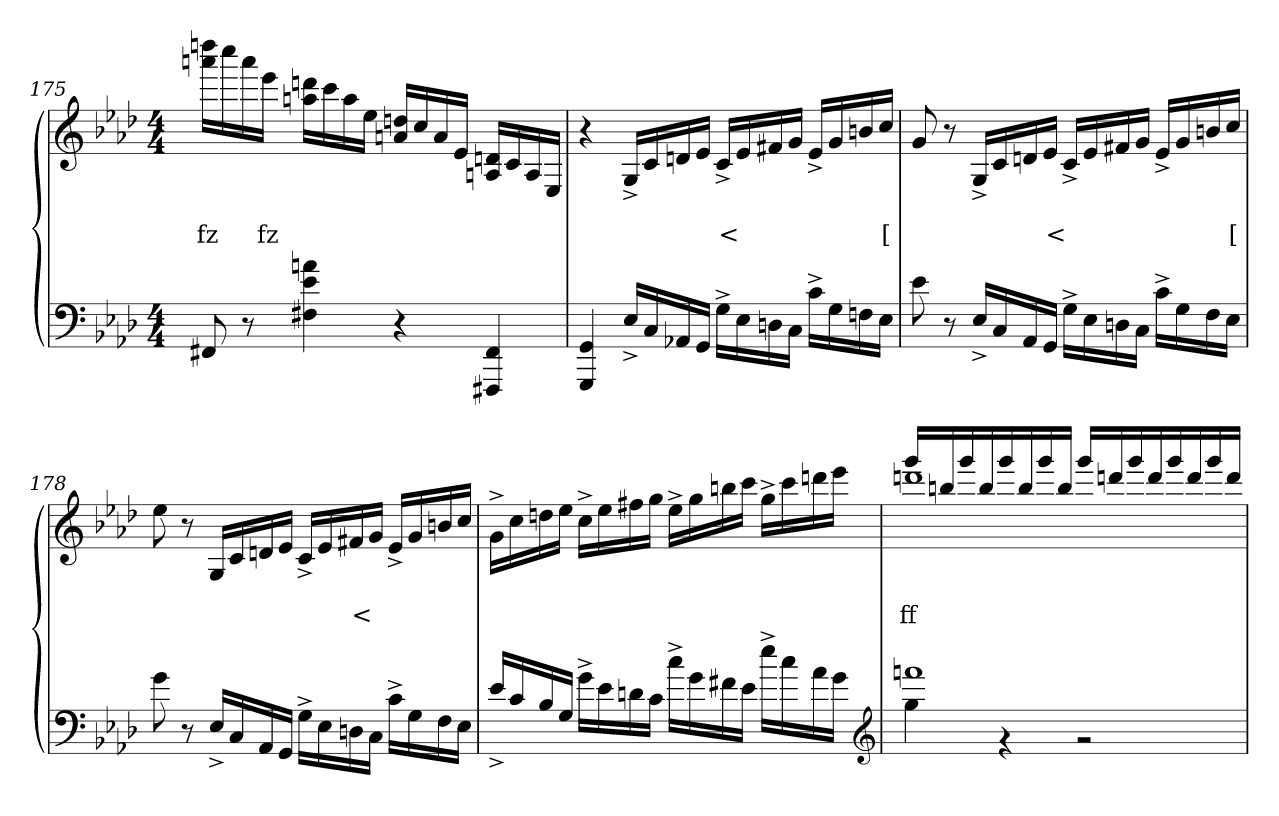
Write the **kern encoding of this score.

**kern	**kern	**text	**text
*part2	*part1	*part1	*part1
*staff2	*staff1	*staff1	*staff1
*clefF4	*clefG2	*	*
*k[b-e-a-d-]	*k[b-e-a-d-]	*	*
*M4/4	*M4/4	*	*
=175	=175	=175	=175
8FF#X	16ddddn 16aaanLL	.	fz
.	16cccc	.	.
8r	16aaa	.	.
.	16eee-JJ	.	fz
4an 4e- 4F#	16dddn 16aanLL	.	.
.	16ccc	.	.
.	16aa	.	.
.	16ee-JJ	.	.
4r	16ddn 16anLL	.	.
.	16cc	.	.
.	16a	.	.
.	16e-JJ	.	.
4FF# 4FFF#	16dn 16AnLL	.	.
.	16c	.	.
.	16A	.	.
.	16E-JJ	.	.
=176	=176	=176	=176
4GG 4GGG	4r	.	.
16E-^>LL	16G^>LL	.	.
16C	16c	.	.
16AA-X	16dn	.	.
16GGJJ	16e-JJ	.	.
16G^>LL	16c^>LL	.	<
16E-	16e-	.	.
16Dn	16f#X	.	.
16CJJ	16gJJ	.	.
16c^>LL	16e-^>LL	.	.
16G	16g	.	.
16Fn	16bn	.	.
16E-JJ	16ccJJ	.	[
=177	=177	=177	=177
8e-	8g	.	.
8r	8r	.	.
16E-^>LL	16G^>LL	.	.
16C	16c	.	.
16AA-	16dn	.	.
16GGJJ	16e-JJ	.	<
16G^>LL	16c^>LL	.	.
16E-	16e-	.	.
16Dn	16f#X	.	.
16CJJ	16gJJ	.	.
16c^>LL	16e-^>LL	.	.
16G	16g	.	.
16F	16bn	.	.
16E-JJ	16ccJJ	.	[
=178	=178	=178	=178
8g	8ee-	.	.
8r	8r	.	.
16E-^>LL	16GLL	.	.
16C	16c	.	.
16AA-	16dn	.	.
16GGJJ	16e-JJ	.	.
16G^>LL	16c^>LL	.	.
16E-	16e-	.	.
16Dn	16f#X	.	<
16CJJ	16gJJ	.	.
16c^>LL	16e-^>LL	.	.
16G	16g	.	.
16F	16bn	.	.
16E-JJ	16ccJJ	.	.
=179	=179	=179	=179
16e-^>\LL	16g^>LL	.	.
16c/	16cc	.	.
16B-/	16ddn	.	.
16G/JJ	16ee-JJ	.	.
16g^>LL	16cc^>LL	.	.
16e-	16ee-	.	.
16dn	16ff#X	.	.
16cJJ	16ggJJ	.	.
16cc^>LL	16ee-^>LL	.	.
16g	16gg	.	.
16f#X	16bbn	.	.
16e-JJ	16cccJJ	.	.
16ee-^>LL	16gg^>LL	.	.
16cc	16ccc	.	.
16a-	16dddn	.	.
16gJJ	16eee-JJ	.	.
*clefG2	*	*	*
=180	=180	=180	=180
*^	*^	*	*
1fffn	4gg	16gggLL	1dddn	.	ff
.	.	16bbn	.	.	.
.	.	16ggg	.	.	.
.	.	16bb	.	.	.
.	4r	16ggg	.	.	.
.	.	16bb	.	.	.
.	.	16ggg	.	.	.
.	.	16bbJJ	.	.	.
.	2r	16gggLL	.	.	.
.	.	16dddn	.	.	.
.	.	16ggg	.	.	.
.	.	16ddd	.	.	.
.	.	16ggg	.	.	.
.	.	16ddd	.	.	.
.	.	16ggg	.	.	.
.	.	16dddJJ	.	.	.
*v	*v	*	*	*	*
*	*v	*v	*	*
=	=	=	=
*-	*-	*-	*-
